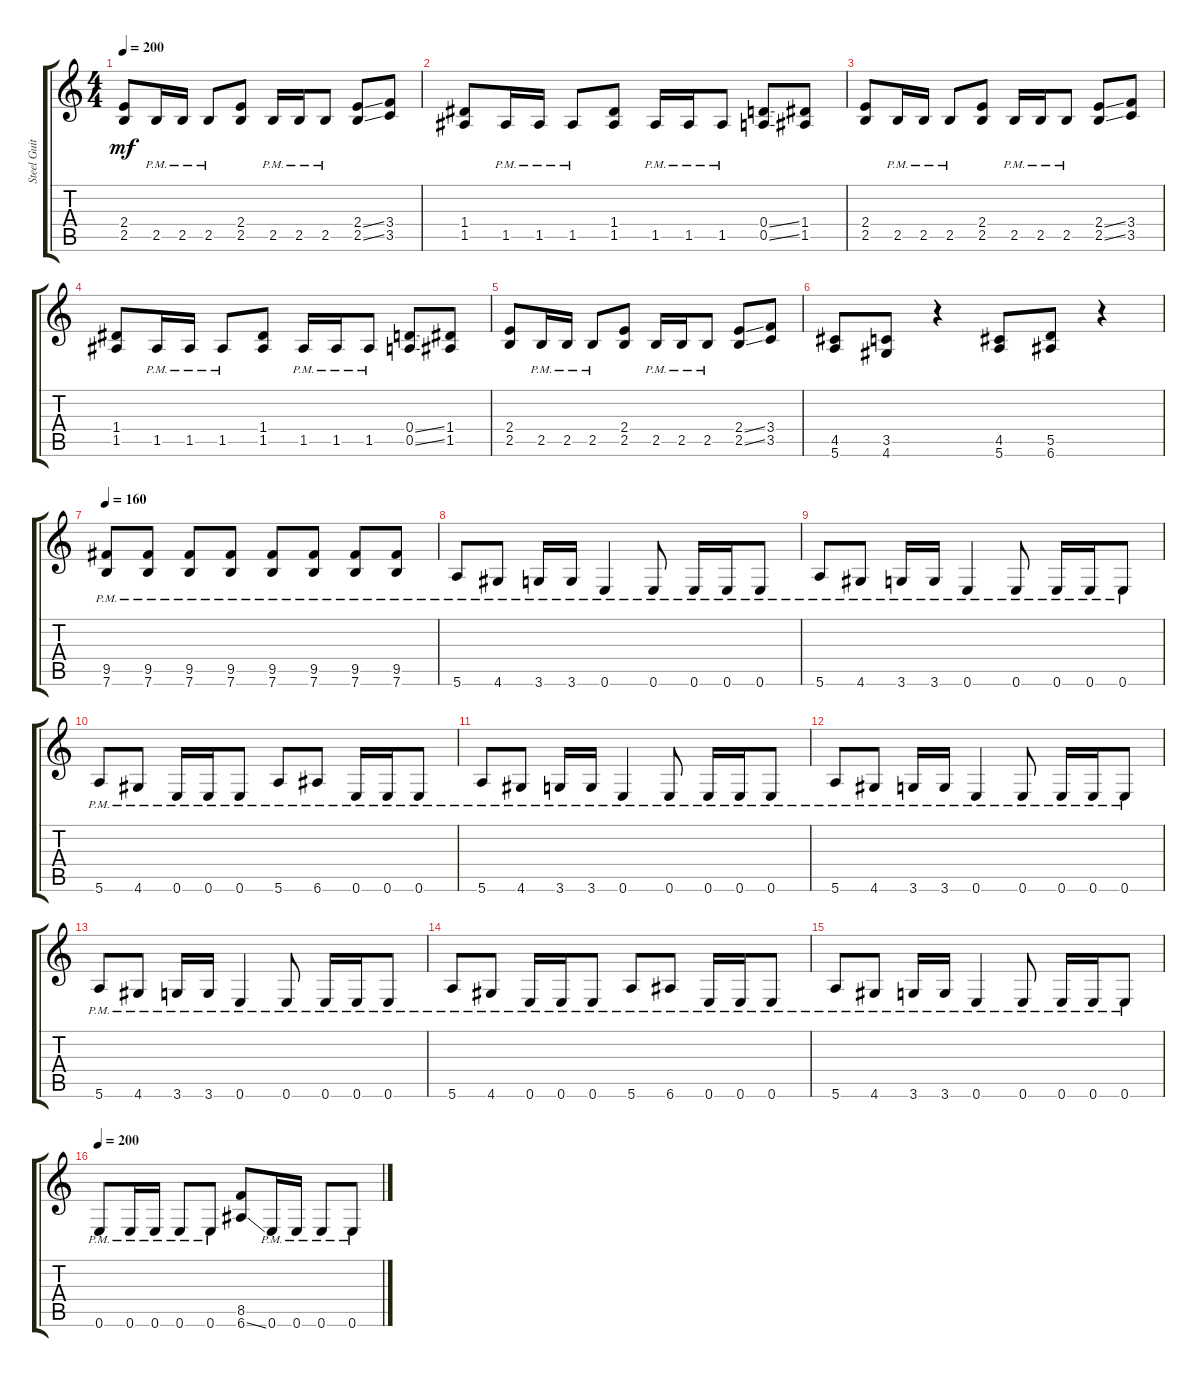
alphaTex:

\track ("Steel Guitar" "Steel Guit") {instrument distortionguitar}
\staff {score tabs}
\tuning (E4 B3 G3 D3 A2 E2) {hide}
\ts (4 4)
\tempo 200
\clef g2
\ks c
(2.4 2.5).8{dy mf} 2.5{pm}.16 2.5{pm}.16 2.5{pm}.8 (2.4 2.5).8 2.5{pm}.16 2.5{pm}.16 2.5{pm}.8 (2.4{ss} 2.5{ss}).8 (3.4 3.5).8 |
(1.4 1.5).8 1.5{pm}.16 1.5{pm}.16 1.5{pm}.8 (1.4 1.5).8 1.5{pm}.16 1.5{pm}.16 1.5{pm}.8 (0.4{ss} 0.5{ss}).8 (1.4 1.5).8 |
(2.4 2.5).8 2.5{pm}.16 2.5{pm}.16 2.5{pm}.8 (2.4 2.5).8 2.5{pm}.16 2.5{pm}.16 2.5{pm}.8 (2.4{ss} 2.5{ss}).8 (3.4 3.5).8 |
(1.4 1.5).8 1.5{pm}.16 1.5{pm}.16 1.5{pm}.8 (1.4 1.5).8 1.5{pm}.16 1.5{pm}.16 1.5{pm}.8 (0.4{ss} 0.5{ss}).8 (1.4 1.5).8 |
(2.4 2.5).8 2.5{pm}.16 2.5{pm}.16 2.5{pm}.8 (2.4 2.5).8 2.5{pm}.16 2.5{pm}.16 2.5{pm}.8 (2.4{ss} 2.5{ss}).8 (3.4 3.5).8 |
(4.5 5.6).8 (3.5 4.6).8 r.4 (4.5 5.6).8 (5.5 6.6).8 r.4 |
\tempo 160
(9.5{pm} 7.6{pm}).8 (9.5{pm} 7.6{pm}).8 (9.5{pm} 7.6{pm}).8 (9.5{pm} 7.6{pm}).8 (9.5{pm} 7.6{pm}).8 (9.5{pm} 7.6{pm}).8 (9.5{pm} 7.6{pm}).8 (9.5{pm} 7.6{pm}).8 |
5.6{pm}.8 4.6{pm}.8 3.6{pm}.16 3.6{pm}.16 0.6{pm}.4 0.6{pm}.8 0.6{pm}.16 0.6{pm}.16 0.6{pm}.8 |
5.6{pm}.8 4.6{pm}.8 3.6{pm}.16 3.6{pm}.16 0.6{pm}.4 0.6{pm}.8 0.6{pm}.16 0.6{pm}.16 0.6{pm}.8 |
5.6{pm}.8 4.6{pm}.8 0.6{pm}.16 0.6{pm}.16 0.6{pm}.8 5.6{pm}.8 6.6{pm}.8 0.6{pm}.16 0.6{pm}.16 0.6{pm}.8 |
5.6{pm}.8 4.6{pm}.8 3.6{pm}.16 3.6{pm}.16 0.6{pm}.4 0.6{pm}.8 0.6{pm}.16 0.6{pm}.16 0.6{pm}.8 |
5.6{pm}.8 4.6{pm}.8 3.6{pm}.16 3.6{pm}.16 0.6{pm}.4 0.6{pm}.8 0.6{pm}.16 0.6{pm}.16 0.6{pm}.8 |
5.6{pm}.8 4.6{pm}.8 3.6{pm}.16 3.6{pm}.16 0.6{pm}.4 0.6{pm}.8 0.6{pm}.16 0.6{pm}.16 0.6{pm}.8 |
5.6{pm}.8 4.6{pm}.8 0.6{pm}.16 0.6{pm}.16 0.6{pm}.8 5.6{pm}.8 6.6{pm}.8 0.6{pm}.16 0.6{pm}.16 0.6{pm}.8 |
5.6{pm}.8 4.6{pm}.8 3.6{pm}.16 3.6{pm}.16 0.6{pm}.4 0.6{pm}.8 0.6{pm}.16 0.6{pm}.16 0.6{pm}.8 |
\tempo 200
0.6{pm}.8 0.6{pm}.16 0.6{pm}.16 0.6{pm}.8 0.6{pm}.8 (8.5 6.6{ss}).8 0.6{pm}.16 0.6{pm}.16 0.6{pm}.8 0.6{pm}.8
